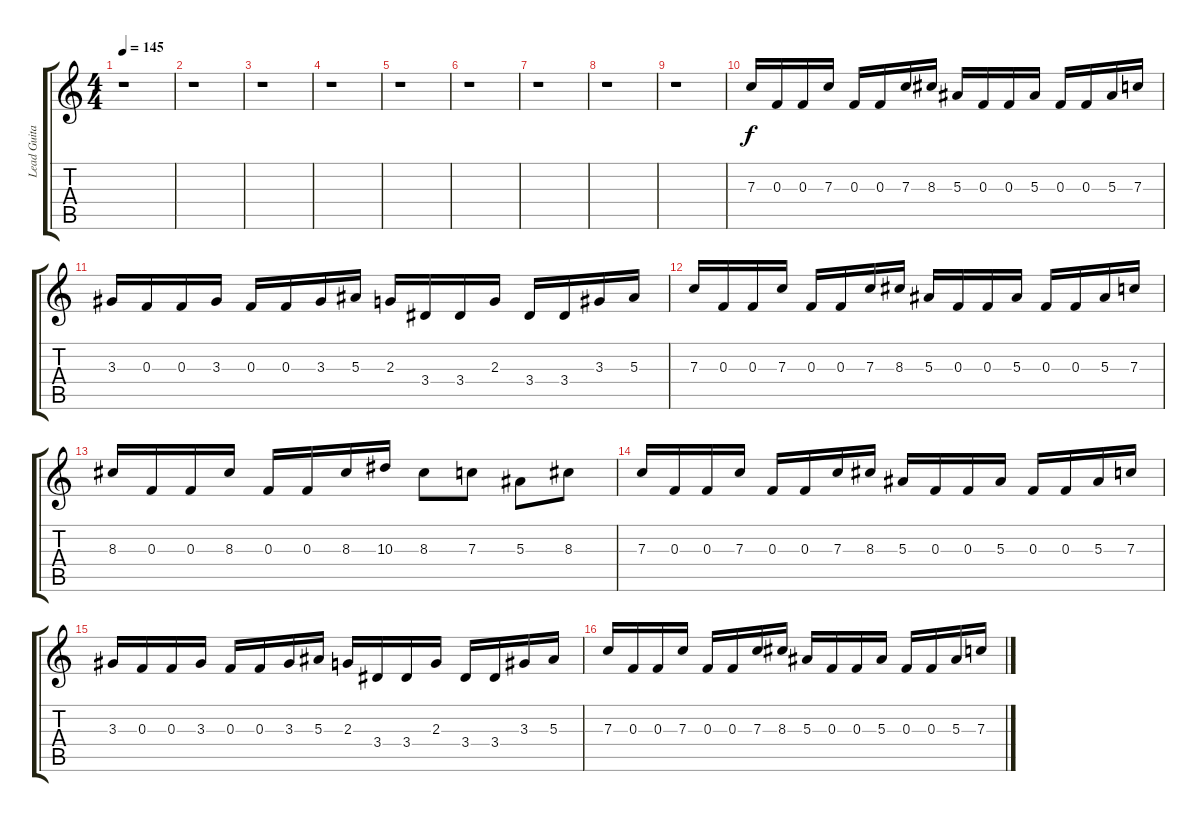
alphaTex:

\track ("Lead Guitar" "Lead Guita") {instrument overdrivenguitar}
\staff {score tabs}
\tuning (D4 A3 F3 C3 G2 D2) {hide}
\ts (4 4)
\tempo 145
\clef g2
\ks c
r.1{dy f} |
r.1 |
r.1 |
r.1 |
r.1 |
r.1 |
r.1 |
r.1 |
r.1 |
7.3.16 0.3.16 0.3.16 7.3.16 0.3.16 0.3.16 7.3.16 8.3.16 5.3.16 0.3.16 0.3.16 5.3.16 0.3.16 0.3.16 5.3.16 7.3.16 |
3.3.16 0.3.16 0.3.16 3.3.16 0.3.16 0.3.16 3.3.16 5.3.16 2.3.16 3.4.16 3.4.16 2.3.16 3.4.16 3.4.16 3.3.16 5.3.16 |
7.3.16 0.3.16 0.3.16 7.3.16 0.3.16 0.3.16 7.3.16 8.3.16 5.3.16 0.3.16 0.3.16 5.3.16 0.3.16 0.3.16 5.3.16 7.3.16 |
8.3.16 0.3.16 0.3.16 8.3.16 0.3.16 0.3.16 8.3.16 10.3.16 8.3.8 7.3.8 5.3.8 8.3.8 |
7.3.16 0.3.16 0.3.16 7.3.16 0.3.16 0.3.16 7.3.16 8.3.16 5.3.16 0.3.16 0.3.16 5.3.16 0.3.16 0.3.16 5.3.16 7.3.16 |
3.3.16 0.3.16 0.3.16 3.3.16 0.3.16 0.3.16 3.3.16 5.3.16 2.3.16 3.4.16 3.4.16 2.3.16 3.4.16 3.4.16 3.3.16 5.3.16 |
7.3.16 0.3.16 0.3.16 7.3.16 0.3.16 0.3.16 7.3.16 8.3.16 5.3.16 0.3.16 0.3.16 5.3.16 0.3.16 0.3.16 5.3.16 7.3.16
